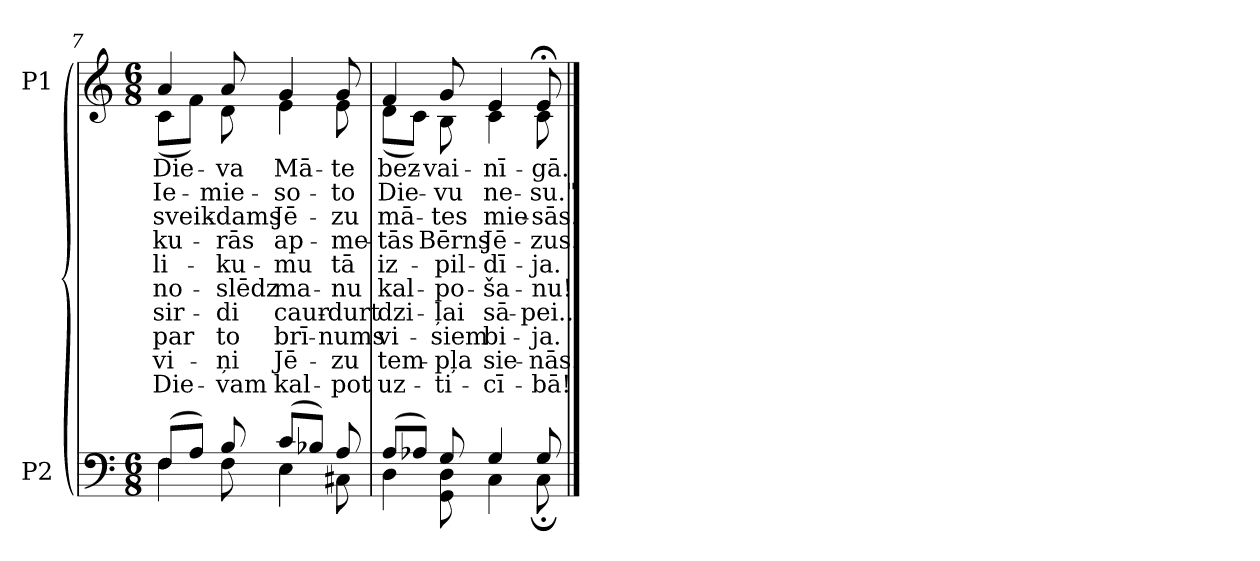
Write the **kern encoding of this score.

**kern	**kern	**text	**text	**text	**text	**text	**text	**text	**text	**text	**text
*part2	*part1	*part1	*part1	*part1	*part1	*part1	*part1	*part1	*part1	*part1	*part1
*staff2	*staff1	*staff1	*staff1	*staff1	*staff1	*staff1	*staff1	*staff1	*staff1	*staff1	*staff1
*I"P2	*I"P1	*	*	*	*	*	*	*	*	*	*
*clefF4	*clefG2	*	*	*	*	*	*	*	*	*	*
*k[]	*k[]	*	*	*	*	*	*	*	*	*	*
*C:	*C:	*	*	*	*	*	*	*	*	*	*
*M6/8	*M6/8	*	*	*	*	*	*	*	*	*	*
=7	=7	=7	=7	=7	=7	=7	=7	=7	=7	=7	=7
*^	*	*	*	*	*	*	*	*	*	*	*
!	!	!	!LO:LY:b:color=#000000	!LO:LY:b:color=#000000	!LO:LY:b:color=#000000	!LO:LY:b:color=#000000	!LO:LY:b:color=#000000	!LO:LY:b:color=#000000	!LO:LY:b:color=#000000	!LO:LY:b:color=#000000	!LO:LY:b:color=#000000	!LO:LY:b:color=#000000
*	*	*^	*	*	*	*	*	*	*	*	*	*
(8Fi/L	4Fi\	4ai/	(8ci\L	-Die-	-Ie-	sveik-	ku-	li-	no-	sir-	-par	-vi-	-Die-
8Ai/J)	.	.	8fi\J)	.	.	.	.	.	.	.	.	.	.
!	!	!	!	!LO:LY:b:color=#000000	!LO:LY:b:color=#000000	!LO:LY:b:color=#000000	!LO:LY:b:color=#000000	!LO:LY:b:color=#000000	!LO:LY:b:color=#000000	!LO:LY:b:color=#000000	!LO:LY:b:color=#000000	!LO:LY:b:color=#000000	!LO:LY:b:color=#000000
8Bi/	8Fi\	8ai/	8di\	va	mie-	dams	-rās	-ku-	-slēdz	-di	to	ņi	-vam
!	!	!	!	!LO:LY:b:color=#000000	!LO:LY:b:color=#000000	!LO:LY:b:color=#000000	!LO:LY:b:color=#000000	!LO:LY:b:color=#000000	!LO:LY:b:color=#000000	!LO:LY:b:color=#000000	!LO:LY:b:color=#000000	!LO:LY:b:color=#000000	!LO:LY:b:color=#000000
(8ci/L	4Ei\	4gi/	4ei\	-Mā-	-so-	Jē-	ap-	mu	ma-	-caur-	-brī-	-Jē-	kal-
8B-Xi/J)	.	.	.	.	.	.	.	.	.	.	.	.	.
!	!	!	!	!LO:LY:b:color=#000000	!LO:LY:b:color=#000000	!LO:LY:b:color=#000000	!LO:LY:b:color=#000000	!LO:LY:b:color=#000000	!LO:LY:b:color=#000000	!LO:LY:b:color=#000000	!LO:LY:b:color=#000000	!LO:LY:b:color=#000000	!LO:LY:b:color=#000000
8Ai/	8C#Xi\	8gi/	8ei\	te	to	-zu	-me-	-tā	-nu	-durt	nums	-zu	pot
=8	=8	=8	=8	=8	=8	=8	=8	=8	=8	=8	=8	=8	=8
!	!	!	!	!LO:LY:b:color=#000000	!LO:LY:b:color=#000000	!LO:LY:b:color=#000000	!LO:LY:b:color=#000000	!LO:LY:b:color=#000000	!LO:LY:b:color=#000000	!LO:LY:b:color=#000000	!LO:LY:b:color=#000000	!LO:LY:b:color=#000000	!LO:LY:b:color=#000000
(8Ai/L	4Di\	4fi/	(8di\L	-bez-	-Die-	mā-	tās	iz-	kal-	dzi-	-vi-	tem-	-uz-
8A-Xi/J)	.	.	8ci\J)	.	.	.	.	.	.	.	.	.	.
!	!	!	!	!LO:LY:b:color=#000000	!LO:LY:b:color=#000000	!LO:LY:b:color=#000000	!LO:LY:b:color=#000000	!LO:LY:b:color=#000000	!LO:LY:b:color=#000000	!LO:LY:b:color=#000000	!LO:LY:b:color=#000000	!LO:LY:b:color=#000000	!LO:LY:b:color=#000000
8Gi/	8GGi\ 8Di	8gi/	8Bi\	-vai-	vu	-tes	-Bērns	-pil-	-po-	-ļai	siem	pļa	-ti-
!	!	!	!	!LO:LY:b:color=#000000	!LO:LY:b:color=#000000	!LO:LY:b:color=#000000	!LO:LY:b:color=#000000	!LO:LY:b:color=#000000	!LO:LY:b:color=#000000	!LO:LY:b:color=#000000	!LO:LY:b:color=#000000	!LO:LY:b:color=#000000	!LO:LY:b:color=#000000
4Gi/	4Ci\	4ei/	4ci\	-nī-	-ne-	-mie-	Jē-	-dī-	-ša-	sā-	bi-	-sie-	-cī-
!	!	!	!	!LO:LY:b:color=#000000	!LO:LY:b:color=#000000	!LO:LY:b:color=#000000	!LO:LY:b:color=#000000	!LO:LY:b:color=#000000	!LO:LY:b:color=#000000	!LO:LY:b:color=#000000	!LO:LY:b:color=#000000	!LO:LY:b:color=#000000	!LO:LY:b:color=#000000
8Gi/	8C;i\	8e;i/	8ci\	gā.	su."	-sās.	-zus.	-ja.	-nu!	-pei...	ja.	nās.	bā!
*v	*v	*	*	*	*	*	*	*	*	*	*	*	*
*	*v	*v	*	*	*	*	*	*	*	*	*	*
==	==	==	==	==	==	==	==	==	==	==	==
*-	*-	*-	*-	*-	*-	*-	*-	*-	*-	*-	*-
